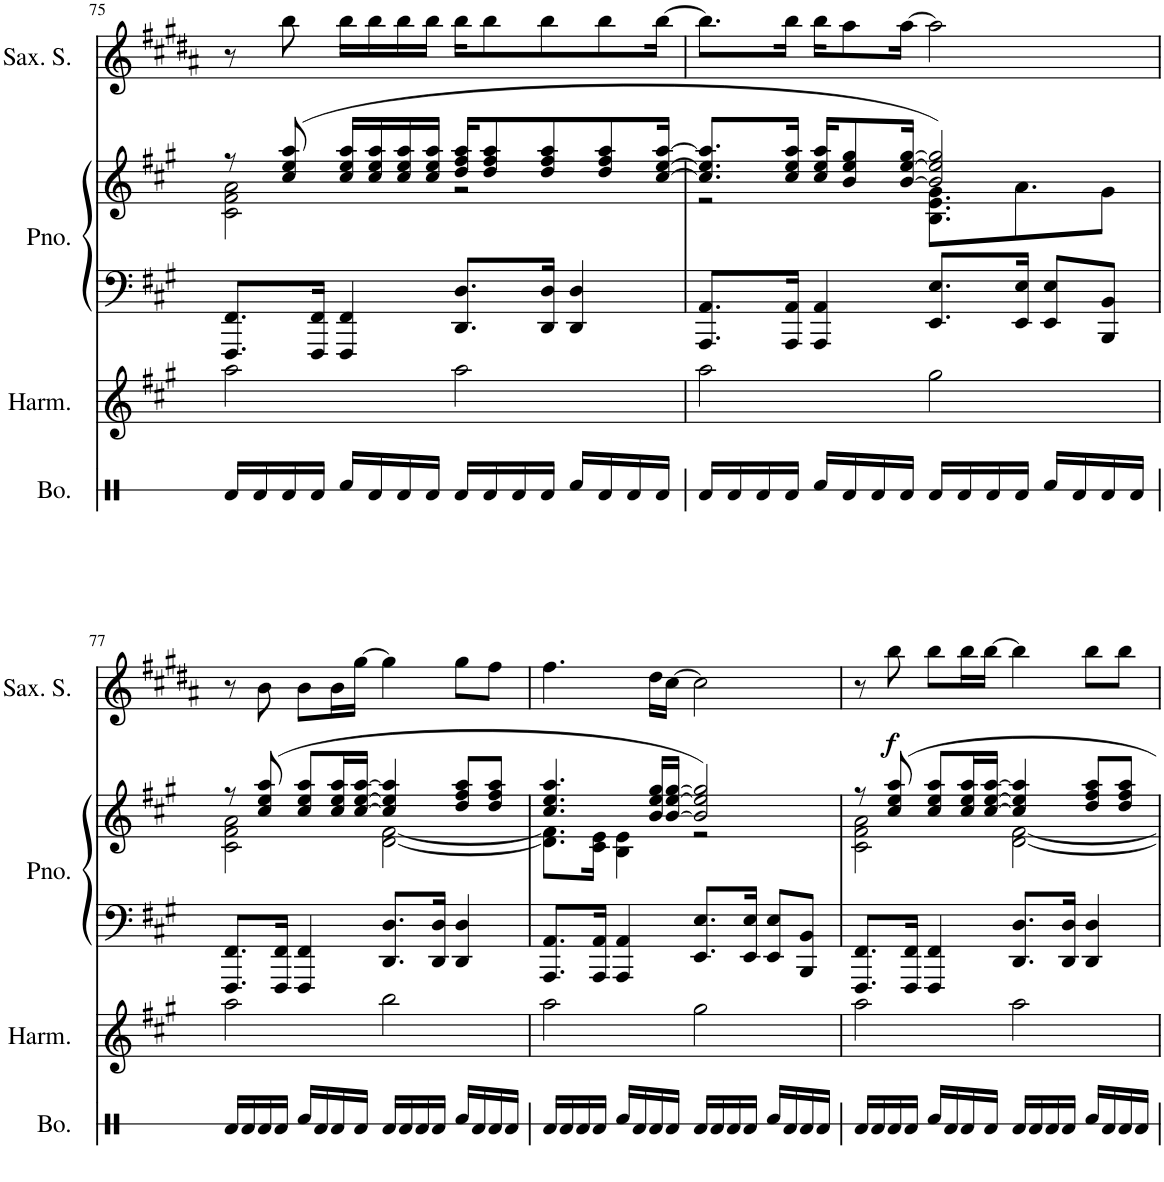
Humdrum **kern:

**kern	**kern	**kern	**kern	**kern	**dynam
*part4	*part3	*part2	*part2	*part1	*part1
*staff5	*staff4	*staff3	*staff2	*staff1	*staff1
*I"Bongos	*I"Harmonica	*I"Piano	*	*I"Saxophone Soprano	*
*I'Bo.	*I'Harm.	*I'Pno.	*	*I'Sax. S.	*
!!LO:PB:g=z
*clefX	*clefG2	*clefF4	*clefG2	*clefG2	*
*	*	*	*	*Trd1c2	*
*k[]	*k[f#c#g#]	*k[f#c#g#]	*k[f#c#g#]	*k[f#c#g#d#a#]	*
*M4/4	*M4/4	*M4/4	*M4/4	*M4/4	*
=75	=75	=75	=75	=75	=75
*	*	*	*^	*	*
16Rd/LL	2aa\	8.FFF#/ 8.FF#/L	8r	2c#\ 2f#\ 2a\	8r	.
16Rd/	.	.	.	.	.	.
16Rd/	.	.	(8cc#/ 8ee/ 8aa/	.	8bb\	.
16Rd/JJ	.	16FFF#/ 16FF#/Jk	.	.	.	.
16Rf/LL	.	4FFF#/ 4FF#/	16cc#/ 16ee/ 16aa/LL	.	16bb\LL	.
16Rd/	.	.	16cc#/ 16ee/ 16aa/	.	16bb\	.
16Rd/	.	.	16cc#/ 16ee/ 16aa/	.	16bb\	.
16Rd/JJ	.	.	16cc#/ 16ee/ 16aa/JJ	.	16bb\JJ	.
16Rd/LL	2aa\	8.DD/ 8.D/L	16dd/ 16ff#/ 16aa/KL	2r	16bb\KL	.
16Rd/	.	.	8dd/ 8ff#/ 8aa/	.	8bb\	.
16Rd/	.	.	.	.	.	.
16Rd/JJ	.	16DD/ 16D/Jk	8dd/ 8ff#/ 8aa/	.	8bb\	.
16Rf/LL	.	4DD/ 4D/	.	.	.	.
16Rd/	.	.	8dd/ 8ff#/ 8aa/	.	8bb\	.
16Rd/	.	.	.	.	.	.
16Rd/JJ	.	.	[16cc#/ [16ee/ [16aa/Jk	.	[16bb\Jk	.
=76	=76	=76	=76	=76	=76	=76
16Rd/LL	2aa\	8.AAA/ 8.AA/L	8.cc#/] 8.ee/] 8.aa/]L	2r	8.bb\L]	.
16Rd/	.	.	.	.	.	.
16Rd/	.	.	.	.	.	.
16Rd/JJ	.	16AAA/ 16AA/Jk	16cc#/ 16ee/ 16aa/Jk	.	16bb\Jk	.
16Rf/LL	.	4AAA/ 4AA/	16cc#/ 16ee/ 16aa/KL	.	16bb\KL	.
16Rd/	.	.	8b/ 8ee/ 8gg#/	.	8aa#\	.
16Rd/	.	.	.	.	.	.
16Rd/JJ	.	.	[16b/ [16ee/ [16gg#/Jk	.	[16aa#\Jk	.
16Rd/LL	2gg#\	8.EE/ 8.E/L	2b/] 2ee/] 2gg#/])	8.B\ 8.e\ 8.g#\L	2aa#\]	.
16Rd/	.	.	.	.	.	.
16Rd/	.	.	.	.	.	.
16Rd/JJ	.	16EE/ 16E/Jk	.	8.a\	.	.
16Rf/LL	.	8EE/ 8E/L	.	.	.	.
16Rd/	.	.	.	.	.	.
16Rd/	.	8BBB/ 8BB/J	.	8g#\J	.	.
16Rd/JJ	.	.	.	.	.	.
!!LO:LB:g=z
=77	=77	=77	=77	=77	=77	=77
16Rd/LL	2aa\	8.FFF#/ 8.FF#/L	8r	2c#\ 2f#\ 2a\	8r	.
16Rd/	.	.	.	.	.	.
16Rd/	.	.	(8cc#/ 8ee/ 8aa/	.	8b\	.
16Rd/JJ	.	16FFF#/ 16FF#/Jk	.	.	.	.
16Rf/LL	.	4FFF#/ 4FF#/	8cc#/ 8ee/ 8aa/L	.	8b\L	.
16Rd/	.	.	.	.	.	.
16Rd/	.	.	16cc#/ 16ee/ 16aa/L	.	16b\L	.
16Rd/JJ	.	.	[16cc#/ [16ee/ [16aa/JJ	.	[16gg#\JJ	.
16Rd/LL	2bb\	8.DD/ 8.D/L	4cc#/] 4ee/] 4aa/]	[2d\ [2f#\	4gg#\]	.
16Rd/	.	.	.	.	.	.
16Rd/	.	.	.	.	.	.
16Rd/JJ	.	16DD/ 16D/Jk	.	.	.	.
16Rf/LL	.	4DD/ 4D/	8dd/ 8ff#/ 8aa/L	.	8gg#\L	.
16Rd/	.	.	.	.	.	.
16Rd/	.	.	8dd/ 8ff#/ 8aa/J	.	8ff#\J	.
16Rd/JJ	.	.	.	.	.	.
=78	=78	=78	=78	=78	=78	=78
16Rd/LL	2aa\	8.AAA/ 8.AA/L	4.cc#/ 4.ee/ 4.aa/	8.d\] 8.f#\]L	4.ff#\	.
16Rd/	.	.	.	.	.	.
16Rd/	.	.	.	.	.	.
16Rd/JJ	.	16AAA/ 16AA/Jk	.	16c#\ 16e\Jk	.	.
16Rf/LL	.	4AAA/ 4AA/	.	4B\ 4e\	.	.
16Rd/	.	.	.	.	.	.
16Rd/	.	.	16b/ 16ee/ 16gg#/LL	.	16dd#\LL	.
16Rd/JJ	.	.	[16b/ [16ee/ [16gg#/JJ	.	[16cc#\JJ	.
16Rd/LL	2gg#\	8.EE/ 8.E/L	2b/] 2ee/] 2gg#/])	2r	2cc#\]	.
16Rd/	.	.	.	.	.	.
16Rd/	.	.	.	.	.	.
16Rd/JJ	.	16EE/ 16E/Jk	.	.	.	.
16Rf/LL	.	8EE/ 8E/L	.	.	.	.
16Rd/	.	.	.	.	.	.
16Rd/	.	8BBB/ 8BB/J	.	.	.	.
16Rd/JJ	.	.	.	.	.	.
=79	=79	=79	=79	=79	=79	=79
16Rd/LL	2aa\	8.FFF#/ 8.FF#/L	8r	2c#\ 2f#\ 2a\	8r	.
16Rd/	.	.	.	.	.	.
!	!	!	!	!	!	!LO:DY:b
16Rd/	.	.	8cc#/ 8ee/ 8aa/	.	8bb\	f
16Rd/JJ	.	16FFF#/ 16FF#/Jk	.	.	.	.
16Rf/LL	.	4FFF#/ 4FF#/	8cc#/ 8ee/ 8aa/L	.	8bb\L	.
16Rd/	.	.	.	.	.	.
16Rd/	.	.	16cc#/ 16ee/ 16aa/L	.	16bb\L	.
16Rd/JJ	.	.	[16cc#/ [16ee/ [16aa/JJ	.	[16bb\JJ	.
16Rd/LL	2aa\	8.DD/ 8.D/L	4cc#/] 4ee/] 4aa/]	[2d\ [2f#\	4bb\]	.
16Rd/	.	.	.	.	.	.
16Rd/	.	.	.	.	.	.
16Rd/JJ	.	16DD/ 16D/Jk	.	.	.	.
16Rf/LL	.	4DD/ 4D/	8dd/ 8ff#/ 8aa/L	.	8bb\L	.
16Rd/	.	.	.	.	.	.
16Rd/	.	.	8dd/ 8ff#/ 8aa/J	.	8bb\J	.
16Rd/JJ	.	.	.	.	.	.
*	*	*	*v	*v	*	*
=	=	=	=	=	=
*-	*-	*-	*-	*-	*-
